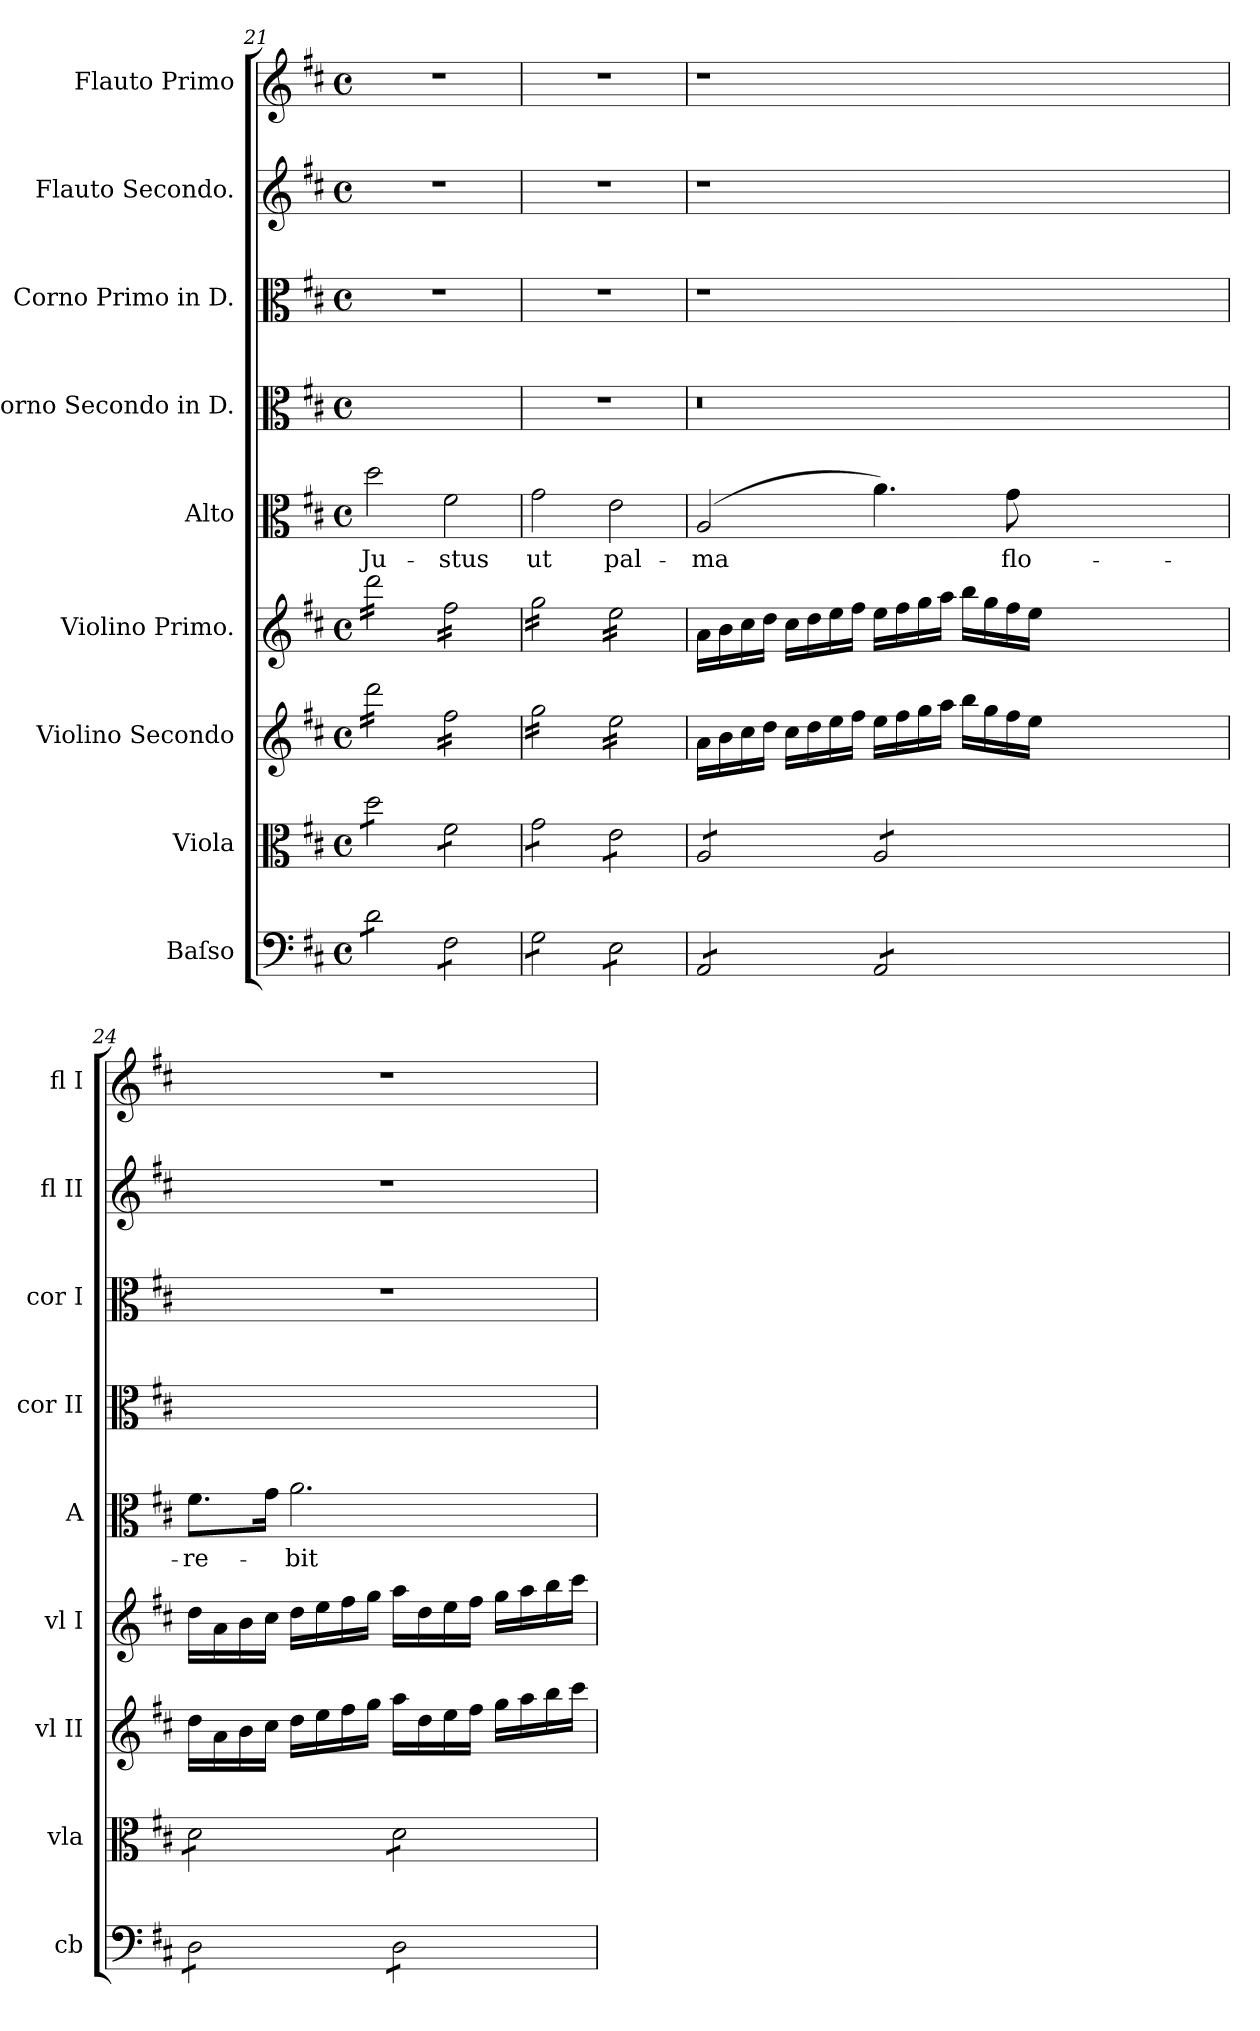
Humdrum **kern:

**kern	**kern	**kern	**kern	**kern	**text	**kern	**kern	**kern	**kern
*part9	*part8	*part7	*part6	*part5	*part5	*part4	*part3	*part2	*part1
*staff9	*staff8	*staff7	*staff6	*staff5	*staff5	*staff4	*staff3	*staff2	*staff1
*I"Baſso	*I"Viola	*I"Violino Secondo	*I"Violino Primo.	*I"Alto	*	*I"Corno Secondo in D.	*I"Corno Primo in D.	*I"Flauto Secondo.	*I"Flauto Primo
*I'cb	*I'vla	*I'vl II	*I'vl I	*I'A	*	*I'cor II	*I'cor I	*I'fl II	*I'fl I
*clefF4	*clefC3	*clefG2	*clefG2	*clefC3	*	*clefC3	*clefC3	*clefG2	*clefG2
*k[f#c#]	*k[f#c#]	*k[f#c#]	*k[f#c#]	*k[f#c#]	*	*k[f#c#]	*k[f#c#]	*k[f#c#]	*k[f#c#]
*D:	*D:	*D:	*D:	*D:	*	*D:	*D:	*D:	*D:
*M4/4	*M4/4	*M4/4	*M4/4	*M4/4	*	*M4/4	*M4/4	*M4/4	*M4/4
*met(c)	*met(c)	*met(c)	*met(c)	*met(c)	*	*met(c)	*met(c)	*met(c)	*met(c)
=21	=21	=21	=21	=21	=21	=21	=21	=21	=21
*tremolo	*	*	*	*	*	*	*	*	*
*	*tremolo	*	*	*	*	*	*	*	*
*	*	*tremolo	*	*	*	*	*	*	*
*	*	*	*tremolo	*	*	*	*	*	*
8d\L	8dd\L	16ddd\LL	16ddd\LL	2dd\	Ju-	1ryy	1r	1r	1r
.	.	16ddd\	16ddd\	.	.	.	.	.	.
8d\	8dd\	16ddd\	16ddd\	.	.	.	.	.	.
.	.	16ddd\	16ddd\	.	.	.	.	.	.
8d\	8dd\	16ddd\	16ddd\	.	.	.	.	.	.
.	.	16ddd\	16ddd\	.	.	.	.	.	.
8d\J	8dd\J	16ddd\	16ddd\	.	.	.	.	.	.
.	.	16ddd\JJ	16ddd\JJ	.	.	.	.	.	.
8F#\L	8f#\L	16ff#\LL	16ff#\LL	2f#\	-stus	.	.	.	.
.	.	16ff#\	16ff#\	.	.	.	.	.	.
8F#\	8f#\	16ff#\	16ff#\	.	.	.	.	.	.
.	.	16ff#\	16ff#\	.	.	.	.	.	.
8F#\	8f#\	16ff#\	16ff#\	.	.	.	.	.	.
.	.	16ff#\	16ff#\	.	.	.	.	.	.
8F#\J	8f#\J	16ff#\	16ff#\	.	.	.	.	.	.
.	.	16ff#\JJ	16ff#\JJ	.	.	.	.	.	.
=22	=22	=22	=22	=22	=22	=22	=22	=22	=22
8G\L	8g\L	16gg\LL	16gg\LL	2g\	ut	1r	1r	1r	1r
.	.	16gg\	16gg\	.	.	.	.	.	.
8G\	8g\	16gg\	16gg\	.	.	.	.	.	.
.	.	16gg\	16gg\	.	.	.	.	.	.
8G\	8g\	16gg\	16gg\	.	.	.	.	.	.
.	.	16gg\	16gg\	.	.	.	.	.	.
8G\J	8g\J	16gg\	16gg\	.	.	.	.	.	.
.	.	16gg\JJ	16gg\JJ	.	.	.	.	.	.
8E\L	8e\L	16ee\LL	16ee\LL	2e\	pal-	.	.	.	.
.	.	16ee\	16ee\	.	.	.	.	.	.
8E\	8e\	16ee\	16ee\	.	.	.	.	.	.
.	.	16ee\	16ee\	.	.	.	.	.	.
8E\	8e\	16ee\	16ee\	.	.	.	.	.	.
.	.	16ee\	16ee\	.	.	.	.	.	.
8E\J	8e\J	16ee\	16ee\	.	.	.	.	.	.
.	.	16ee\JJ	16ee\JJ	.	.	.	.	.	.
*	*	*	*Xtremolo	*	*	*	*	*	*
*	*	*Xtremolo	*	*	*	*	*	*	*
=23	=23	=23	=23	=23	=23	=23	=23	=23	=23
8AA/L	8A/L	16a\LL	16a\LL	(2A/	-ma	0.r	1r	1r	1r
.	.	16b\	16b\	.	.	.	.	.	.
8AA/	8A/	16cc#\	16cc#\	.	.	.	.	.	.
.	.	16dd\JJ	16dd\JJ	.	.	.	.	.	.
8AA/	8A/	16cc#\LL	16cc#\LL	.	.	.	.	.	.
.	.	16dd\	16dd\	.	.	.	.	.	.
8AA/J	8A/J	16ee\	16ee\	.	.	.	.	.	.
.	.	16ff#\JJ	16ff#\JJ	.	.	.	.	.	.
8AA/L	8A/L	16ee\LL	16ee\LL	4.a\)	.	.	.	.	.
.	.	16ff#\	16ff#\	.	.	.	.	.	.
8AA/	8A/	16gg\	16gg\	.	.	.	.	.	.
.	.	16aa\JJ	16aa\JJ	.	.	.	.	.	.
8AA/	8A/	16bb\LL	16bb\LL	.	.	.	.	.	.
.	.	16gg\	16gg\	.	.	.	.	.	.
8AA/J	8A/J	16ff#\	16ff#\	8g\	flo-	.	.	.	.
.	.	16ee\JJ	16ee\JJ	.	.	.	.	.	.
0ryy	0ryy	0ryy	0ryy	0ryy	.	.	0ryy	0ryy	0ryy
=24	=24	=24	=24	=24	=24	=24	=24	=24	=24
8D\L	8d\L	16dd\LL	16dd\LL	8.f#\L	-re-	1ryy	1r	1r	1r
.	.	16a\	16a\	.	.	.	.	.	.
8D\	8d\	16b\	16b\	.	.	.	.	.	.
.	.	16cc#\JJ	16cc#\JJ	16g\Jk	.	.	.	.	.
8D\	8d\	16dd\LL	16dd\LL	2.a\	-bit	.	.	.	.
.	.	16ee\	16ee\	.	.	.	.	.	.
8D\J	8d\J	16ff#\	16ff#\	.	.	.	.	.	.
.	.	16gg\JJ	16gg\JJ	.	.	.	.	.	.
8D\L	8d\L	16aa\LL	16aa\LL	.	.	.	.	.	.
.	.	16dd\	16dd\	.	.	.	.	.	.
8D\	8d\	16ee\	16ee\	.	.	.	.	.	.
.	.	16ff#\JJ	16ff#\JJ	.	.	.	.	.	.
8D\	8d\	16gg\LL	16gg\LL	.	.	.	.	.	.
.	.	16aa\	16aa\	.	.	.	.	.	.
8D\J	8d\J	16bb\	16bb\	.	.	.	.	.	.
*	*Xtremolo	*	*	*	*	*	*	*	*
*Xtremolo	*	*	*	*	*	*	*	*	*
.	.	16ccc#\JJ	16ccc#\JJ	.	.	.	.	.	.
=	=	=	=	=	=	=	=	=	=
*-	*-	*-	*-	*-	*-	*-	*-	*-	*-
